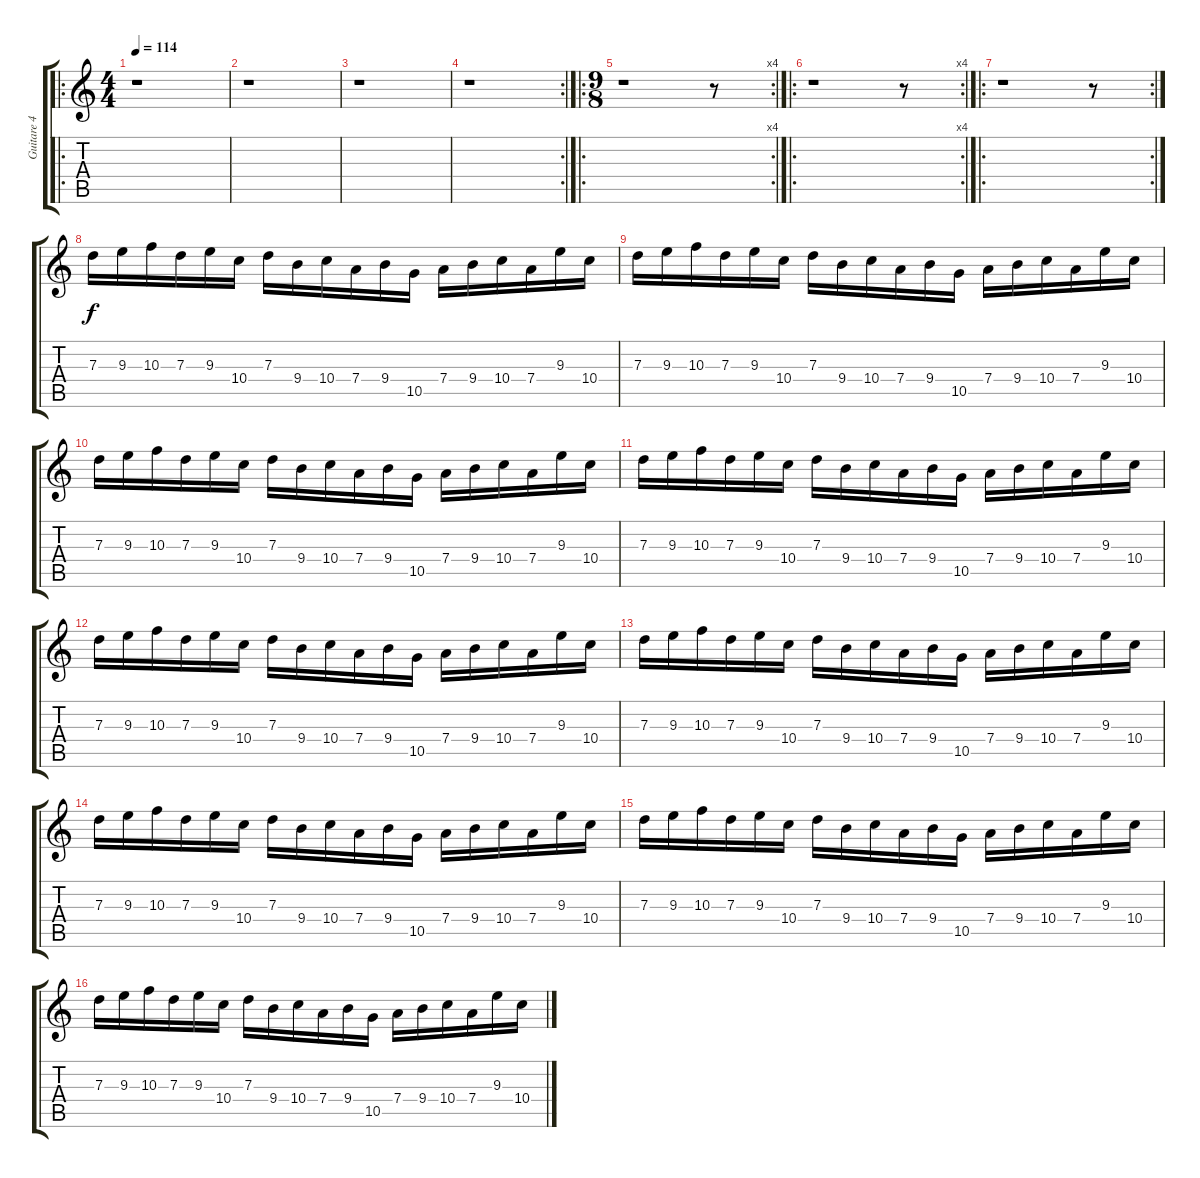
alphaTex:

\track ("Guitare 4" "Guitare 4") {instrument distortionguitar}
\staff {score tabs}
\tuning (E4 B3 G3 D3 A2 E2) {hide}
\ro
\ts (4 4)
\tempo 114
\clef g2
\ks c
r.1{dy f instrument distortionguitar} |
r.1 |
r.1 |
\rc 2
r.1 |
\ro
\rc 4
\ts (9 8)
r.1 r.8 |
\ro
\rc 4
r.1 r.8 |
\ro
\rc 2
r.1 r.8 |
7.3.16 9.3.16 10.3.16 7.3.16 9.3.16 10.4.16 7.3.16 9.4.16 10.4.16 7.4.16 9.4.16 10.5.16 7.4.16 9.4.16 10.4.16 7.4.16 9.3.16 10.4.16 |
7.3.16 9.3.16 10.3.16 7.3.16 9.3.16 10.4.16 7.3.16 9.4.16 10.4.16 7.4.16 9.4.16 10.5.16 7.4.16 9.4.16 10.4.16 7.4.16 9.3.16 10.4.16 |
7.3.16 9.3.16 10.3.16 7.3.16 9.3.16 10.4.16 7.3.16 9.4.16 10.4.16 7.4.16 9.4.16 10.5.16 7.4.16 9.4.16 10.4.16 7.4.16 9.3.16 10.4.16 |
7.3.16 9.3.16 10.3.16 7.3.16 9.3.16 10.4.16 7.3.16 9.4.16 10.4.16 7.4.16 9.4.16 10.5.16 7.4.16 9.4.16 10.4.16 7.4.16 9.3.16 10.4.16 |
7.3.16 9.3.16 10.3.16 7.3.16 9.3.16 10.4.16 7.3.16 9.4.16 10.4.16 7.4.16 9.4.16 10.5.16 7.4.16 9.4.16 10.4.16 7.4.16 9.3.16 10.4.16 |
7.3.16 9.3.16 10.3.16 7.3.16 9.3.16 10.4.16 7.3.16 9.4.16 10.4.16 7.4.16 9.4.16 10.5.16 7.4.16 9.4.16 10.4.16 7.4.16 9.3.16 10.4.16 |
7.3.16 9.3.16 10.3.16 7.3.16 9.3.16 10.4.16 7.3.16 9.4.16 10.4.16 7.4.16 9.4.16 10.5.16 7.4.16 9.4.16 10.4.16 7.4.16 9.3.16 10.4.16 |
7.3.16 9.3.16 10.3.16 7.3.16 9.3.16 10.4.16 7.3.16 9.4.16 10.4.16 7.4.16 9.4.16 10.5.16 7.4.16 9.4.16 10.4.16 7.4.16 9.3.16 10.4.16 |
7.3.16 9.3.16 10.3.16 7.3.16 9.3.16 10.4.16 7.3.16 9.4.16 10.4.16 7.4.16 9.4.16 10.5.16 7.4.16 9.4.16 10.4.16 7.4.16 9.3.16 10.4.16
